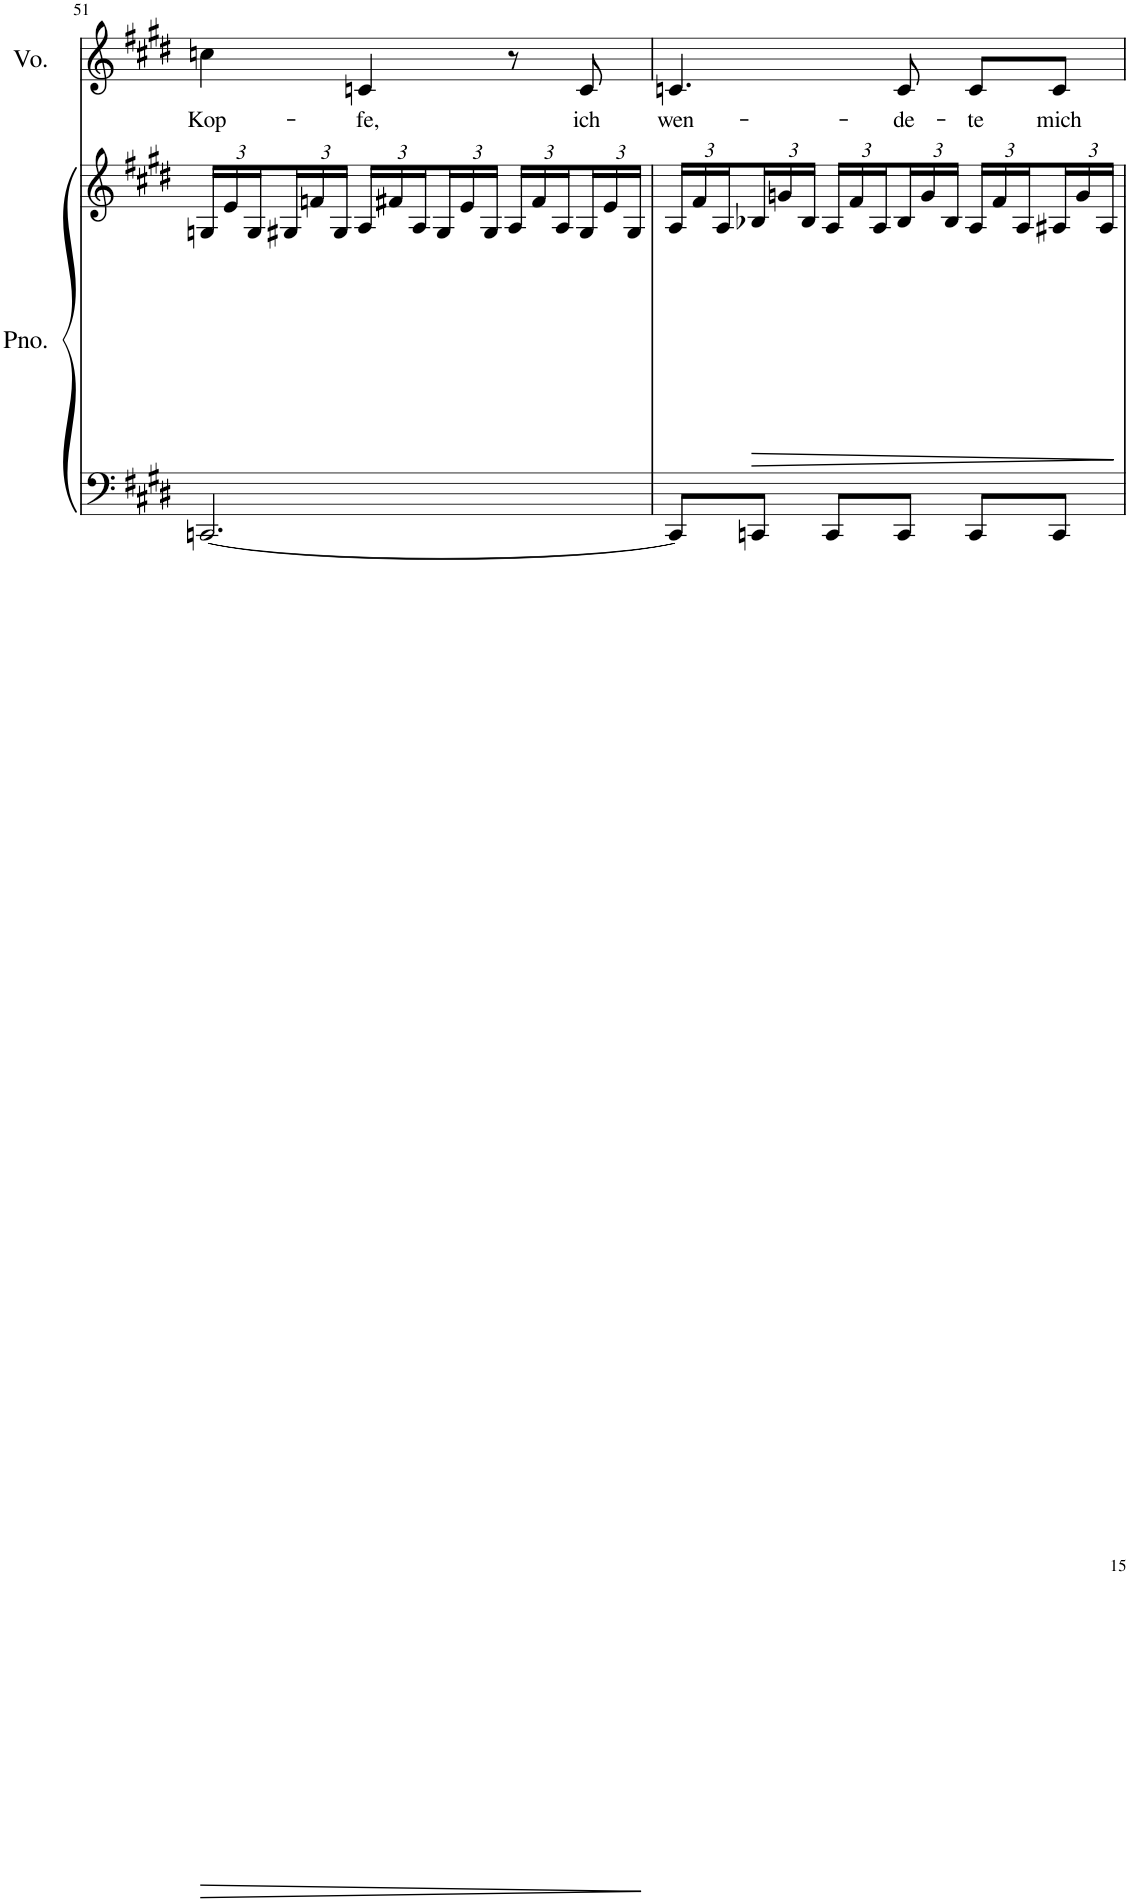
**kern	**kern	**dynam	**kern	**text
*part2	*part2	*part2	*part1	*part1
*staff3	*staff2	*staff2/3	*staff1	*staff1
*I"Piano	*	*	*I"Voice	*
*I'Pno.	*	*	*I'Vo.	*
!!LO:PB:g=z
*clefF4	*clefG2	*	*clefG2	*
*k[f#c#g#d#]	*k[f#c#g#d#]	*	*k[f#c#g#d#]	*
*M3/4	*M3/4	*	*M3/4	*
*	*Xbrackettup	*	*	*
=51	=51	=51	=51	=51
!	!	!	!	!LO:LY:b
[2.CCn/	24Gn/LL	.	4ccn\	Kop-
.	24e/	.	.	.
.	24G/	.	.	.
.	24G#X/	.	.	.
.	24fn/	.	.	.
.	24G#/JJ	.	.	.
!	!	!	!	!LO:LY:b
.	24A/LL	.	4cn/	-fe,
.	24f#X/	.	.	.
.	24A/	.	.	.
.	24G#/	.	.	.
.	24e/	.	.	.
.	24G#/JJ	.	.	.
.	24A/LL	.	8r	.
.	24f#/	.	.	.
.	24A/	.	.	.
!	!	!	!	!LO:LY:b
.	24G#/	.	8c/	ich
.	24e/	.	.	.
.	24G#/JJ	.	.	.
=52	=52	=52	=52	=52
!	!	!	!	!LO:LY:b
8CC/L]	24A/LL	.	4.cn/	wen-
.	24f#/	.	.	.
.	24A/	.	.	.
!	!	!LO:HP:b	!	!
8CCn/J	24B-X/	>	.	.
.	24gn/	.	.	.
.	24B-/JJ	.	.	.
8CC/L	24A/LL	.	.	.
.	24f#/	.	.	.
.	24A/	.	.	.
!	!	!	!	!LO:LY:b
8CC/J	24B-/	.	8c/	-de-
.	24g/	.	.	.
.	24B-/JJ	.	.	.
!	!	!	!	!LO:LY:b
8CC/L	24A/LL	.	8c/L	-te
.	24f#/	.	.	.
.	24A/	.	.	.
!	!	!	!	!LO:LY:b
8CC/J	24A#X/	.	8c/J	mich
.	24g/	.	.	.
.	24A#/JJ	.	.	.
.	.	]	.	.
=	=	=	=	=
*-	*-	*-	*-	*-
